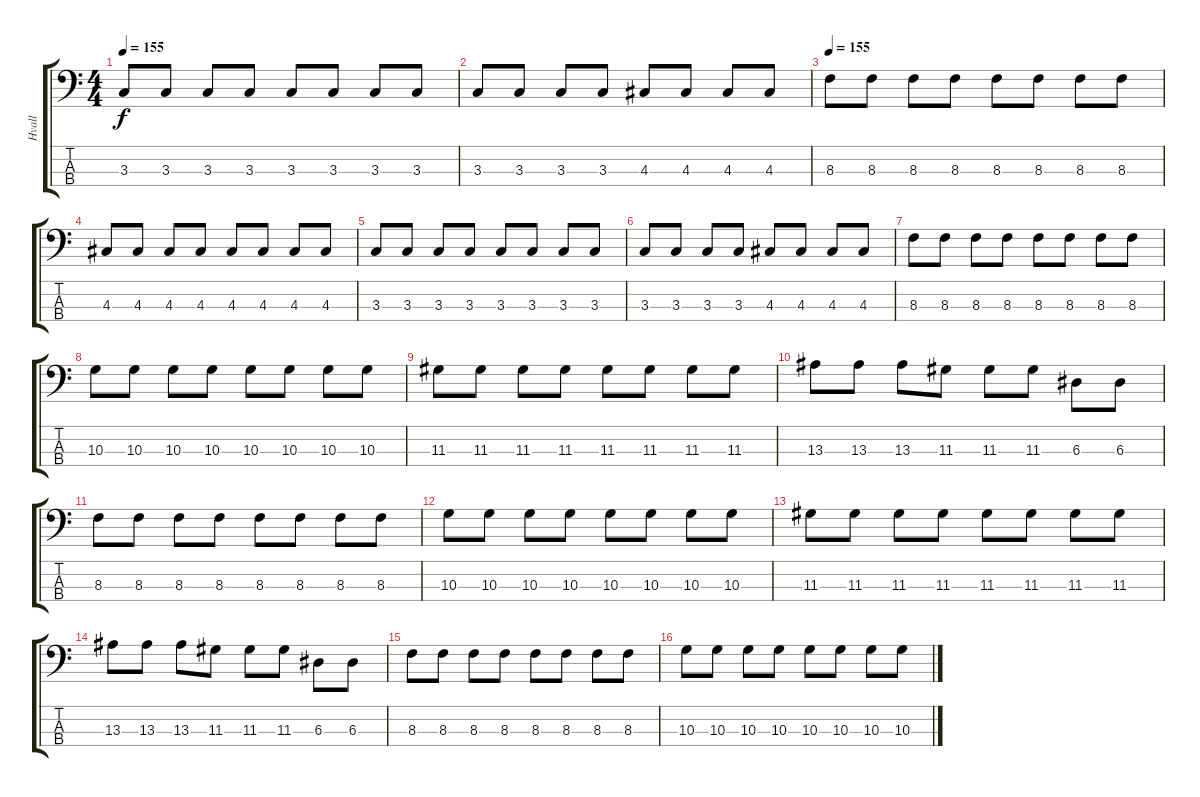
\track ("Hvall" "Hvall") {instrument electricbasspick}
\staff {score tabs}
\tuning (G2 D2 A1 E1) {hide}
\ts (4 4)
\tempo 155
\clef f4
\ks c
3.3.8{dy f} 3.3.8 3.3.8 3.3.8 3.3.8 3.3.8 3.3.8 3.3.8 |
3.3.8 3.3.8 3.3.8 3.3.8 4.3.8 4.3.8 4.3.8 4.3.8 |
\tempo 155
8.3.8 8.3.8 8.3.8 8.3.8 8.3.8 8.3.8 8.3.8 8.3.8 |
4.3.8 4.3.8 4.3.8 4.3.8 4.3.8 4.3.8 4.3.8 4.3.8 |
3.3.8 3.3.8 3.3.8 3.3.8 3.3.8 3.3.8 3.3.8 3.3.8 |
3.3.8 3.3.8 3.3.8 3.3.8 4.3.8 4.3.8 4.3.8 4.3.8 |
8.3.8 8.3.8 8.3.8 8.3.8 8.3.8 8.3.8 8.3.8 8.3.8 |
10.3.8 10.3.8 10.3.8 10.3.8 10.3.8 10.3.8 10.3.8 10.3.8 |
11.3.8 11.3.8 11.3.8 11.3.8 11.3.8 11.3.8 11.3.8 11.3.8 |
13.3.8 13.3.8 13.3.8 11.3.8 11.3.8 11.3.8 6.3.8 6.3.8 |
8.3.8 8.3.8 8.3.8 8.3.8 8.3.8 8.3.8 8.3.8 8.3.8 |
10.3.8 10.3.8 10.3.8 10.3.8 10.3.8 10.3.8 10.3.8 10.3.8 |
11.3.8 11.3.8 11.3.8 11.3.8 11.3.8 11.3.8 11.3.8 11.3.8 |
13.3.8 13.3.8 13.3.8 11.3.8 11.3.8 11.3.8 6.3.8 6.3.8 |
8.3.8 8.3.8 8.3.8 8.3.8 8.3.8 8.3.8 8.3.8 8.3.8 |
10.3.8 10.3.8 10.3.8 10.3.8 10.3.8 10.3.8 10.3.8 10.3.8
